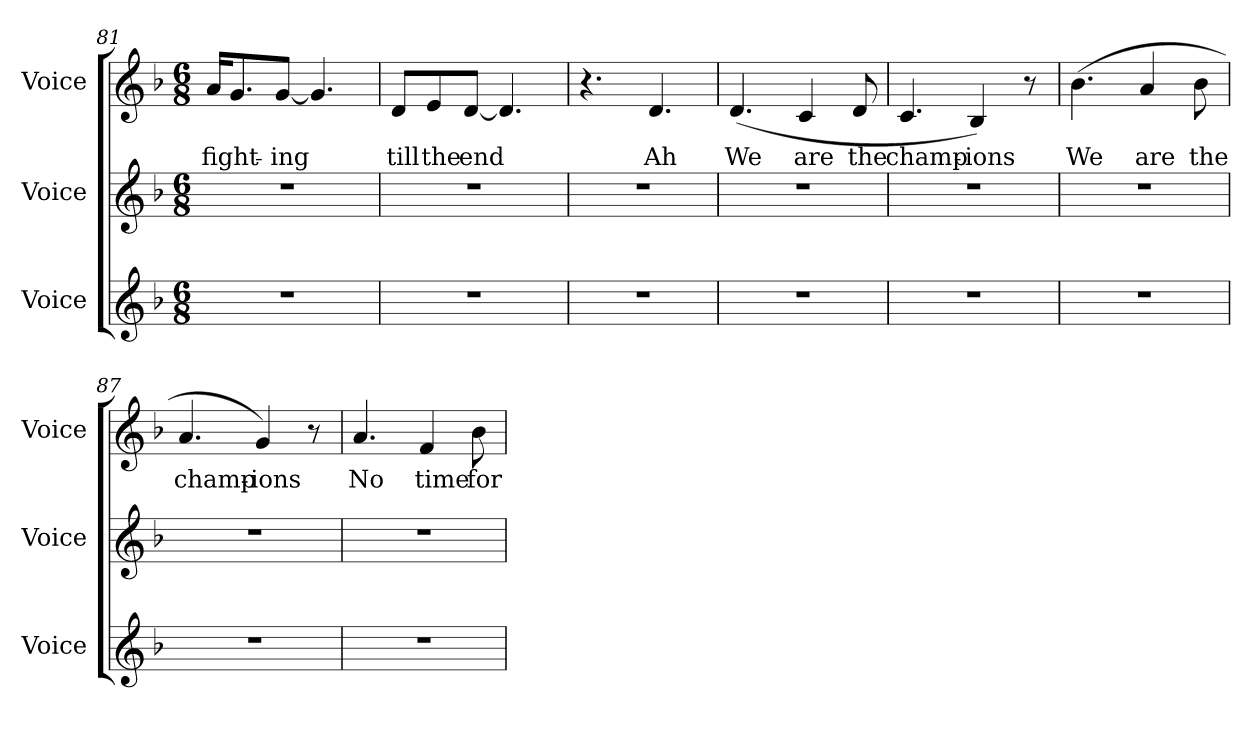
**kern	**kern	**kern	**text
*part3	*part2	*part1	*part1
*staff3	*staff2	*staff1	*staff1
*I"Voice	*I"Voice	*I"Voice	*
*I'Voice	*I'Voice	*I'Voice	*
!!LO:PB:g=z
*clefG2	*clefG2	*clefG2	*
*k[b-]	*k[b-]	*k[b-]	*
*F:	*F:	*F:	*
*M6/8	*M6/8	*M6/8	*
=81	=81	=81	=81
!LO:N:vis=1	!LO:N:vis=1	!	!
!	!	!	!LO:LY:b:color=#000000
2.r	2.r	16ai/KL	fight-
.	.	8.gi/	.
!	!	!	!LO:LY:b:color=#000000
.	.	[8gi/J	-ing
.	.	4.gi/]	.
=82	=82	=82	=82
!LO:N:vis=1	!LO:N:vis=1	!	!
!	!	!	!LO:LY:b:color=#000000
2.r	2.r	8di/L	till
!	!	!	!LO:LY:b:color=#000000
.	.	8ei/	the
!	!	!	!LO:LY:b:color=#000000
.	.	[8di/J	end
.	.	4.di/]	.
=83	=83	=83	=83
!LO:N:vis=1	!LO:N:vis=1	!	!
2.r	2.r	4.r	.
!	!	!	!LO:LY:b:color=#000000
.	.	4.di/	Ah
=84	=84	=84	=84
!LO:N:vis=1	!LO:N:vis=1	!	!
!	!	!	!LO:LY:b:color=#000000
2.r	2.r	(4.di/	We
!	!	!	!LO:LY:b:color=#000000
.	.	4ci/	are
!	!	!	!LO:LY:b:color=#000000
.	.	8di/	the
=85	=85	=85	=85
!LO:N:vis=1	!LO:N:vis=1	!	!
!	!	!	!LO:LY:b:color=#000000
2.r	2.r	4.ci/	champ-
!	!	!	!LO:LY:b:color=#000000
.	.	4B-i/)	-ions
.	.	8r	.
=86	=86	=86	=86
!LO:N:vis=1	!LO:N:vis=1	!	!
!	!	!	!LO:LY:b:color=#000000
2.r	2.r	(4.b-i\	We
!	!	!	!LO:LY:b:color=#000000
.	.	4ai/	are
!	!	!	!LO:LY:b:color=#000000
.	.	8b-i\	the
!!LO:LB:g=z
=87	=87	=87	=87
!LO:N:vis=1	!LO:N:vis=1	!	!
!	!	!	!LO:LY:b:color=#000000
2.r	2.r	4.ai/	champ-
!	!	!	!LO:LY:b:color=#000000
.	.	4gi/)	-ions
.	.	8r	.
=88	=88	=88	=88
!LO:N:vis=1	!LO:N:vis=1	!	!
!	!	!	!LO:LY:b:color=#000000
2.r	2.r	4.ai/	No
!	!	!	!LO:LY:b:color=#000000
.	.	4fi/	time
!	!	!	!LO:LY:b:color=#000000
.	.	8b-i\	for
=	=	=	=
*-	*-	*-	*-
